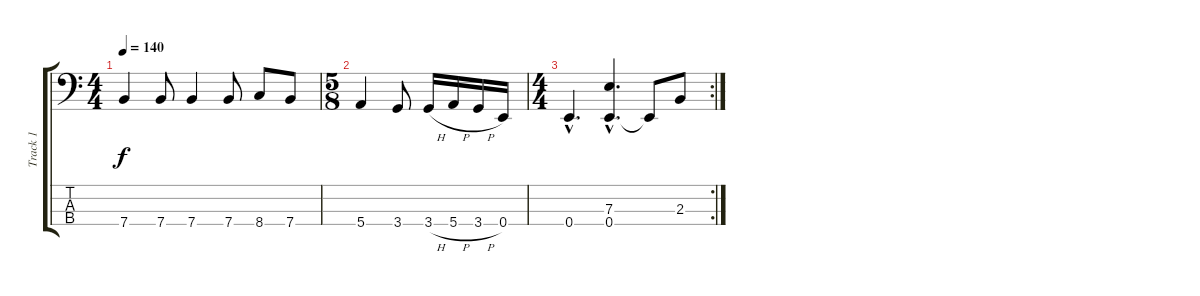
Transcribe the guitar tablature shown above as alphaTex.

\track ("Track 1" "Track 1") {instrument electricbassfinger}
\staff {score tabs}
\tuning (G2 D2 A1 E1) {hide}
\ts (4 4)
\tempo 140
\clef f4
\ks c
7.4.4{dy f} 7.4.8 7.4.4 7.4.8 8.4.8 7.4.8 |
\ts (5 8)
5.4.4 3.4.8 3.4{h}.16 5.4{h}.16 3.4{h}.16 0.4.16 |
\rc 2
\ts (4 4)
0.4{hac}.4{d} (7.3{hac} 0.4{hac}).4{d} 0.4{t}.8 2.3.8
